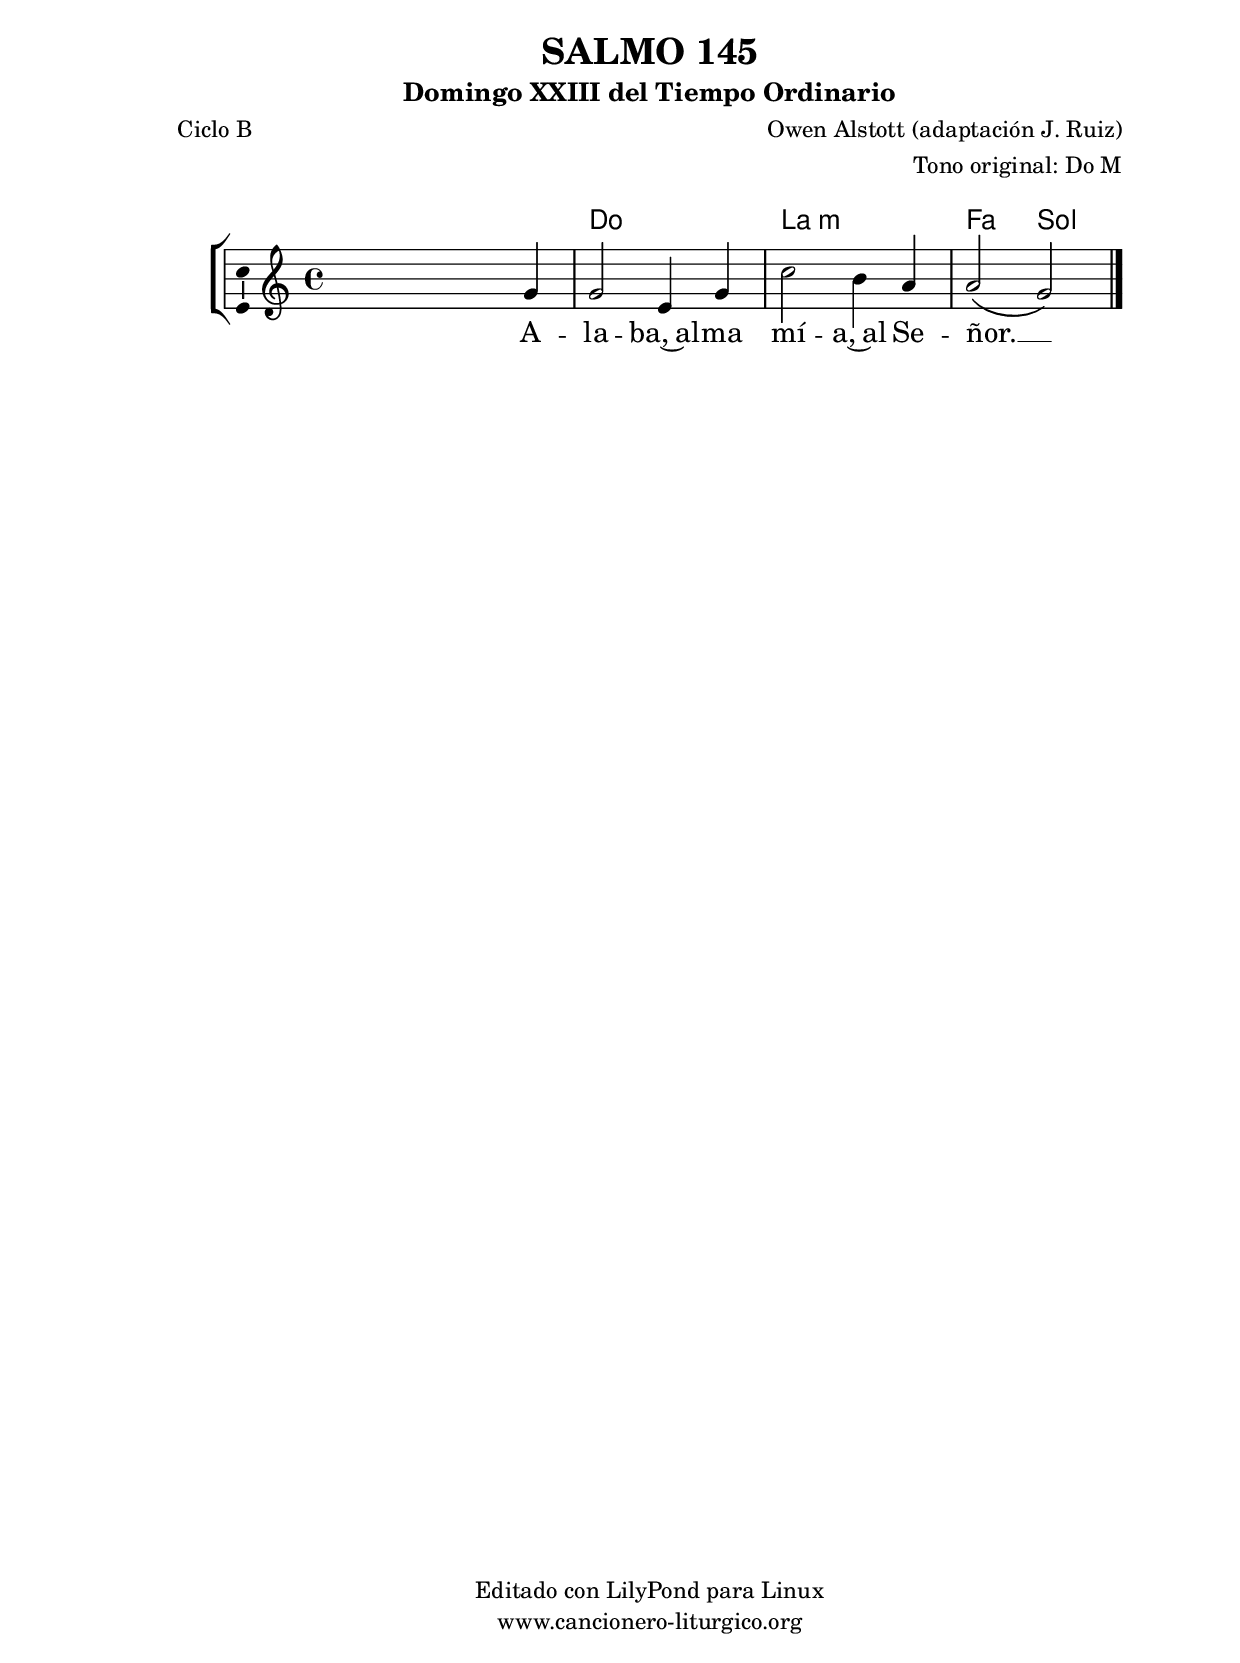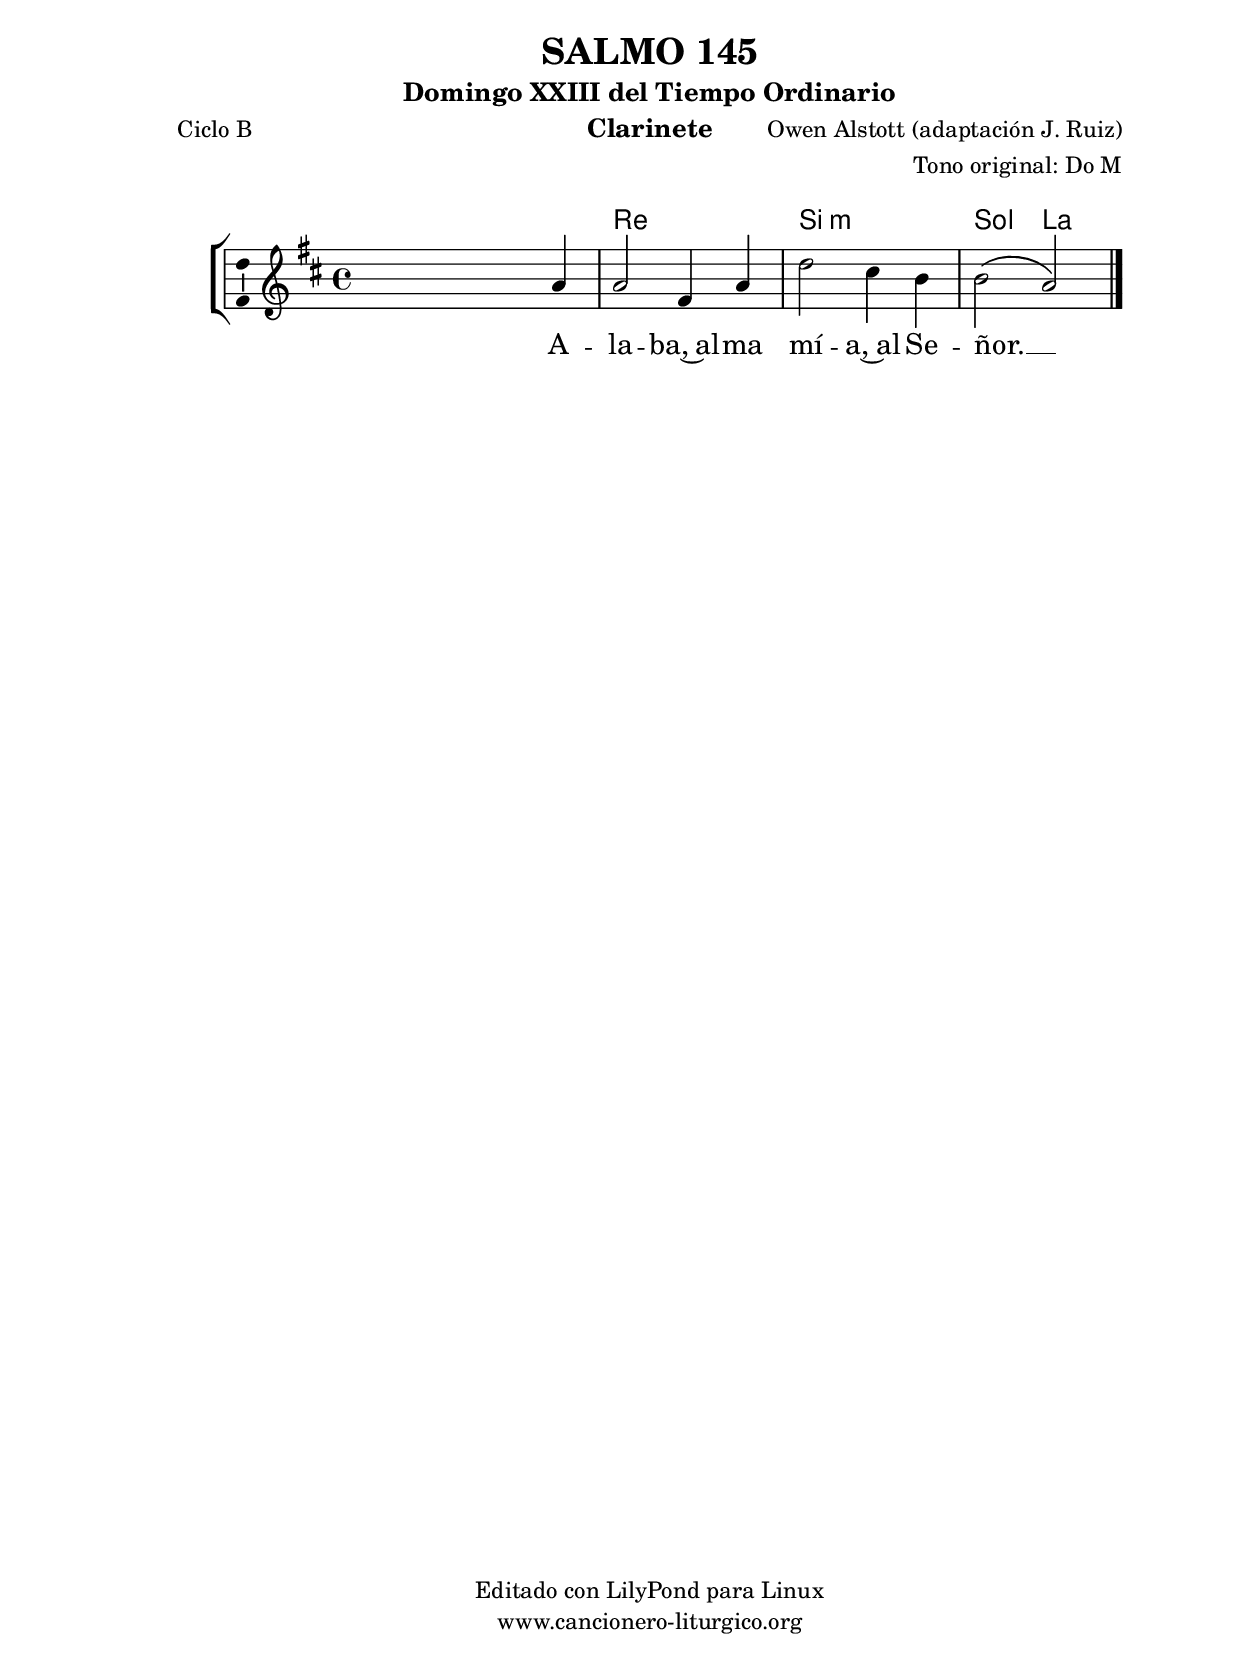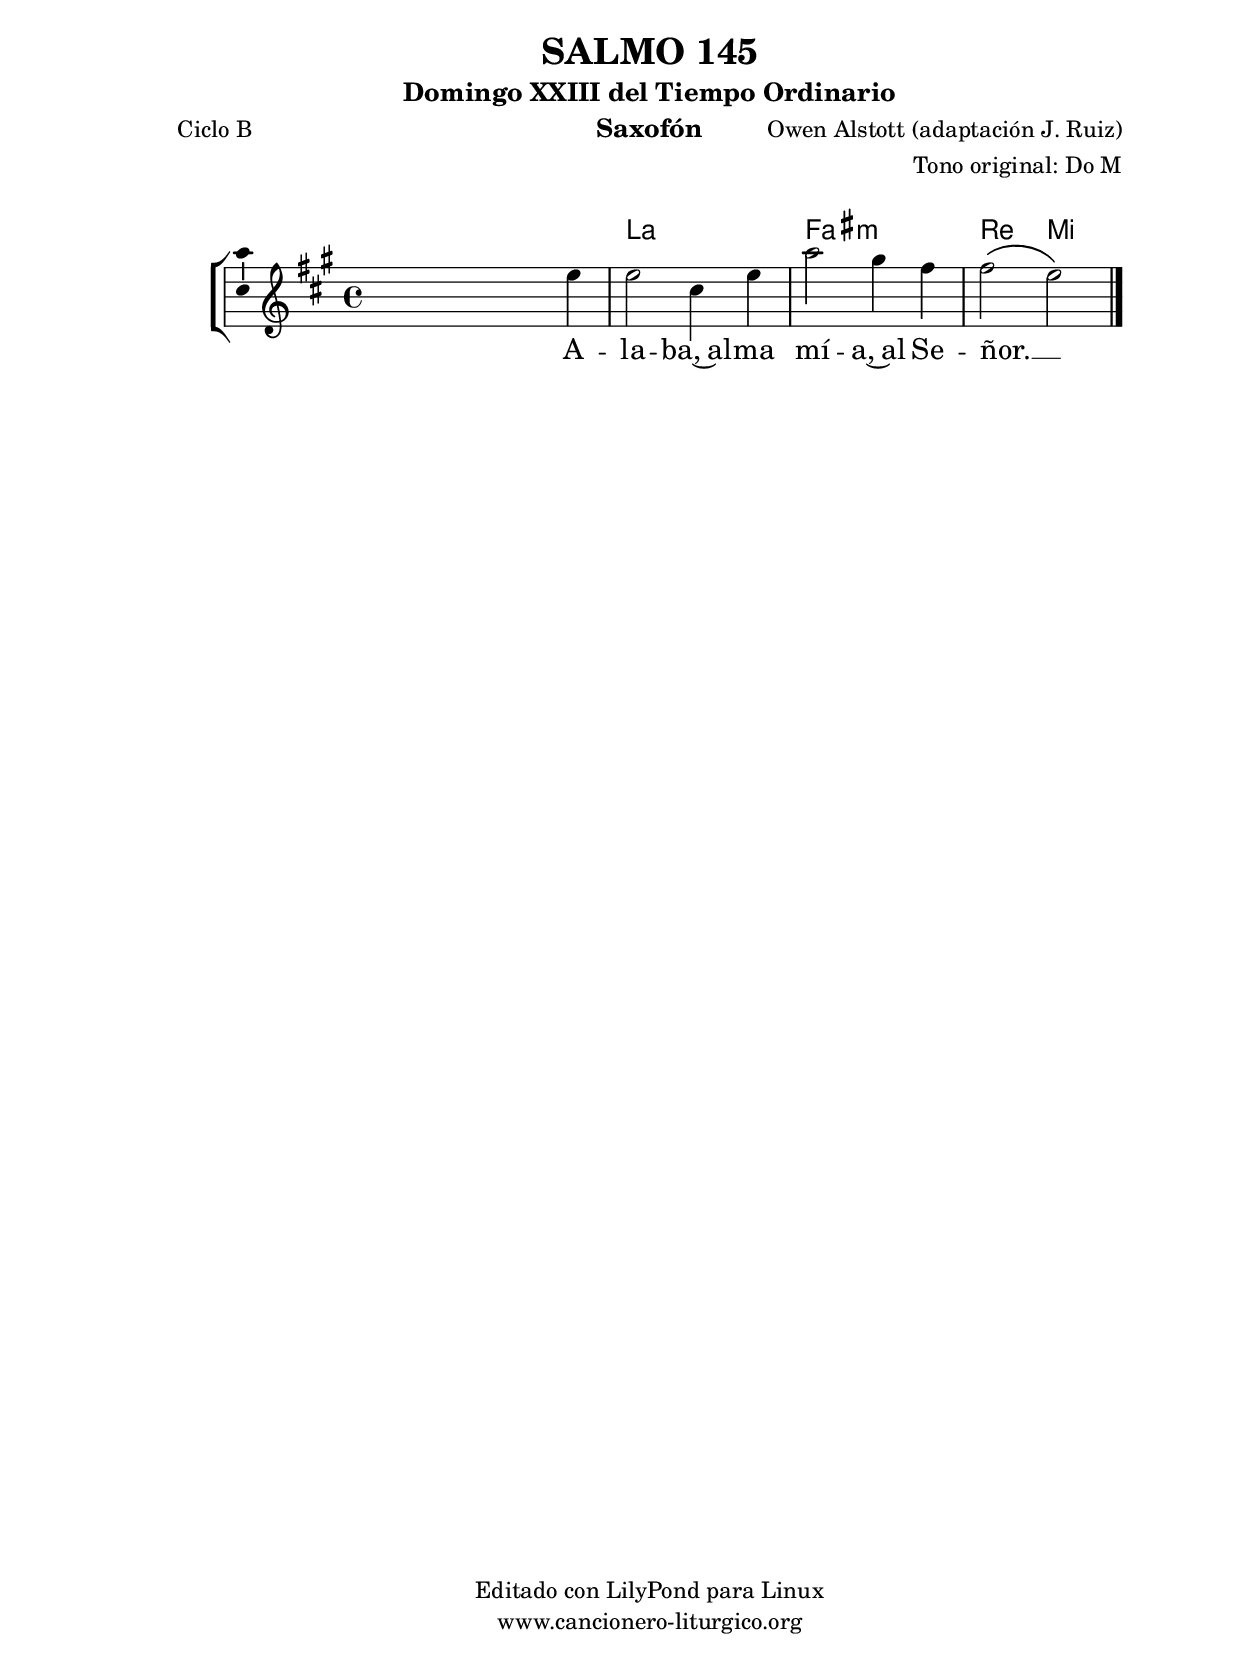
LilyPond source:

%
%para convertir .midi en .wav:
%timidity filename.midi -Ow -o finename.wav
%
%
%Para convertir de .wav a .mp3:
%lame -h -m j filename.wav
%
%
%para escuchar el midi:
%timidity nombrefichero.midi
%


%versión de lilypond para la que se ha escrito esta partitura:
\version "2.16.0"

	%Tamaño papel
	#(set-default-paper-size "a4")
	%Tamaño partitura
	#(set-global-staff-size 20)
	%No responde al pulsar sobre una nota
	#(ly:set-option 'point-and-click #f)

%parámetros del encabezamiento:
\header {
	title = "SALMO 145"
	subtitle = "Domingo XXIII del Tiempo Ordinario"
	composer = "Owen Alstott (adaptación J. Ruiz)"
	poet = "Ciclo B"
	meter = ""
	arranger = "Tono original: Do M"
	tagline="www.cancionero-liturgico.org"
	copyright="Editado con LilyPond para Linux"
	}

%parámetros asociados al papel:
\paper  {
	oddHeaderMarkup = \markup {\fill-line { \on-the-fly #not-first-page \fromproperty #'header:title \on-the-fly #not-first-page \fromproperty #'header:composer }}
	evenHeaderMarkup = \markup {\fill-line { \fromproperty #'header:composer \fromproperty #'header:title }}
	#(set-paper-size "a4")
	print-page-number = ##f
	first-page-number = 1
	print-first-page-number = ##f
%	head-separation = 3.0 \cm
	top-margin = 2.0 \cm
	bottom-margin = 0.5\cm
%%%	bottom-margin = -1.0\cm
	left-margin = 3.0 \cm
	line-width = 16.0 \cm 
	indent = 8\mm
	interscoreline = 2.\mm
	between-system-space = 15\mm
%	para que las partituras no llenen la hoja:
	ragged-bottom = ##t
%	idem para la última hoja:
	ragged-last-bottom = ##f
%	para que las partituras llenen el ancho del papel:
	ragged-last = ##f
	after-title-space = 2.5 \cm
%page-count=1
%system-count=8

	%Flexible Vertical Spacing
%	markup-markup-spacing =
%	#'((basic-distance . 15) (minimum-distance . 15) (padding . 3))
	markup-system-spacing =
	#'((basic-distance . 15) (minimum-distance . 15) (padding . 3))
	system-system-spacing =
	#'((basic-distance . 15) (minimum-distance . 15) (padding . 3))
	score-system-spacing =
	#'((basic-distance . 15) (minimum-distance . 15) (padding . 5))
%	top-system-spacing = % header
%	#'((basic-distance . 8) (minimum-distance . 0) (padding . 3))
%	top-markup-spacing =
%	#'((basic-distance . 20) (minimum-distance . 20) (padding . 3))
	last-bottom-spacing = % footer
	#'((basic-distance . 5) (minimum-distance . 5) (padding . 3))
%	score-markup-spacing =
%	#'((basic-distance . 16) (minimum-distance . 13) (padding . 3))

	}


%parámetros que afectan a toda la partitura:
global =  {
	%clave de sol (G):
	\clef G
	%armadura:
%	\transpose e f
	\key c \major
	\tempo 4=100
	\set Score.tempoHideNote = ##t
	}


acordes = {
	\italianChords
	\chordmode {
%	\transpose e f
{

s1 c1 a:m f2 g

	}
	}
}

melodia = 
%	\transpose e f
{
	\relative c''{

\time 4/4

s2. g4
g2 e4 g
c2 b4 a
a2 \(g\)

	\bar "|."
	}
	}


texto = \lyricmode {
A -- la -- ba,~al -- ma mí -- a,~al Se -- ñor. __ _
	}


acordesStaff = \context ChordNames = acordesStaff <<
	\set chordChanges = ##t
	\acordes
	>>


vozStaff = \context Voice = vozStaff
\with {\consists "Ambitus_engraver"}
<<
%	\set Staff.instrumentName = ""
%	\set Staff.shortInstrumentName = ""
%	\set Staff.midiInstrument = #"clarinet"
%	\set Staff.midiInstrument = #"cello"
%	\set Staff.midiInstrument = #"flute"
	\set Staff.midiInstrument = #"electric guitar (jazz)"
%	\set Staff.midiInstrument = #"english horn"
%	\set Staff.midiInstrument = #"violin"
%	\set Staff.midiInstrument = #"glockenspiel"
	\set Staff.midiMinimumVolume = #0.7
	\set Staff.midiMaximumVolume = #0.9
	\global
	\melodia
	>>


textoStaff = \context Lyrics = textoStaff <<
	\lyricsto vozStaff \texto
	>>

\book {
	\score {
		\context ChoirStaff {
			\override StaffGroup.SystemStartBracket #'collapse-height = #1
			\override Score.SystemStartBar #'collapse-height = #1
			<<
			\acordesStaff
			\vozStaff
			\textoStaff
			>>
			}
		\layout {
	    		\context {
				\Lyrics
				\override LyricText #'font-size = #2
				}
	   		 \context {
				\Score
				%fontSize = #3
				\override StaffSymbol #'staff-space = #(magstep +3)
				%\override Beam #'thickness = #0.55
				%\override SpacingSpanner #'spacing-increment = #1.0
				%\override Slur #'height-limit = #1.5
				}
			}
		}
	\score {
		\unfoldRepeats
		\context ChoirStaff {
			<<
			\acordesStaff
			\vozStaff
			>>
			}
		\midi {
	  		\context {
	  			\Score
				tempoWholesPerMinute = #(ly:make-moment 70 4)
				}
			}
		}
	}

%Partitura para clarinete
#(define output-suffix "C")
\book {
	\header{
		instrument = "Clarinete"
		}
	\score {
		\context ChoirStaff {
			\override StaffGroup.SystemStartBracket #'collapse-height = #1
			\override Score.SystemStartBar #'collapse-height = #1
\transpose c d
			<<
			\acordesStaff
			\vozStaff
			\textoStaff
			>>
			}
		\layout {
	    		\context {
				\Lyrics
				\override LyricText #'font-size = #2
				}
	   		 \context {
				\Score
				%fontSize = #3
				\override StaffSymbol #'staff-space = #(magstep +3)
				%\override Beam #'thickness = #0.55
				%\override SpacingSpanner #'spacing-increment = #1.0
				%\override Slur #'height-limit = #1.5
				}
			}
		}
	}

%Partitura para saxofón
#(define output-suffix "S")
\book {
	\header{
		instrument = "Saxofón"
		}
	\score {
		\context ChoirStaff {
			\override StaffGroup.SystemStartBracket #'collapse-height = #1
			\override Score.SystemStartBar #'collapse-height = #1
\transpose c a
			<<
			\acordesStaff
			\vozStaff
			\textoStaff
			>>
			}
		\layout {
	    		\context {
				\Lyrics
				\override LyricText #'font-size = #2
				}
	   		 \context {
				\Score
				%fontSize = #3
				\override StaffSymbol #'staff-space = #(magstep +3)
				%\override Beam #'thickness = #0.55
				%\override SpacingSpanner #'spacing-increment = #1.0
				%\override Slur #'height-limit = #1.5
				}
			}
		}
	}

